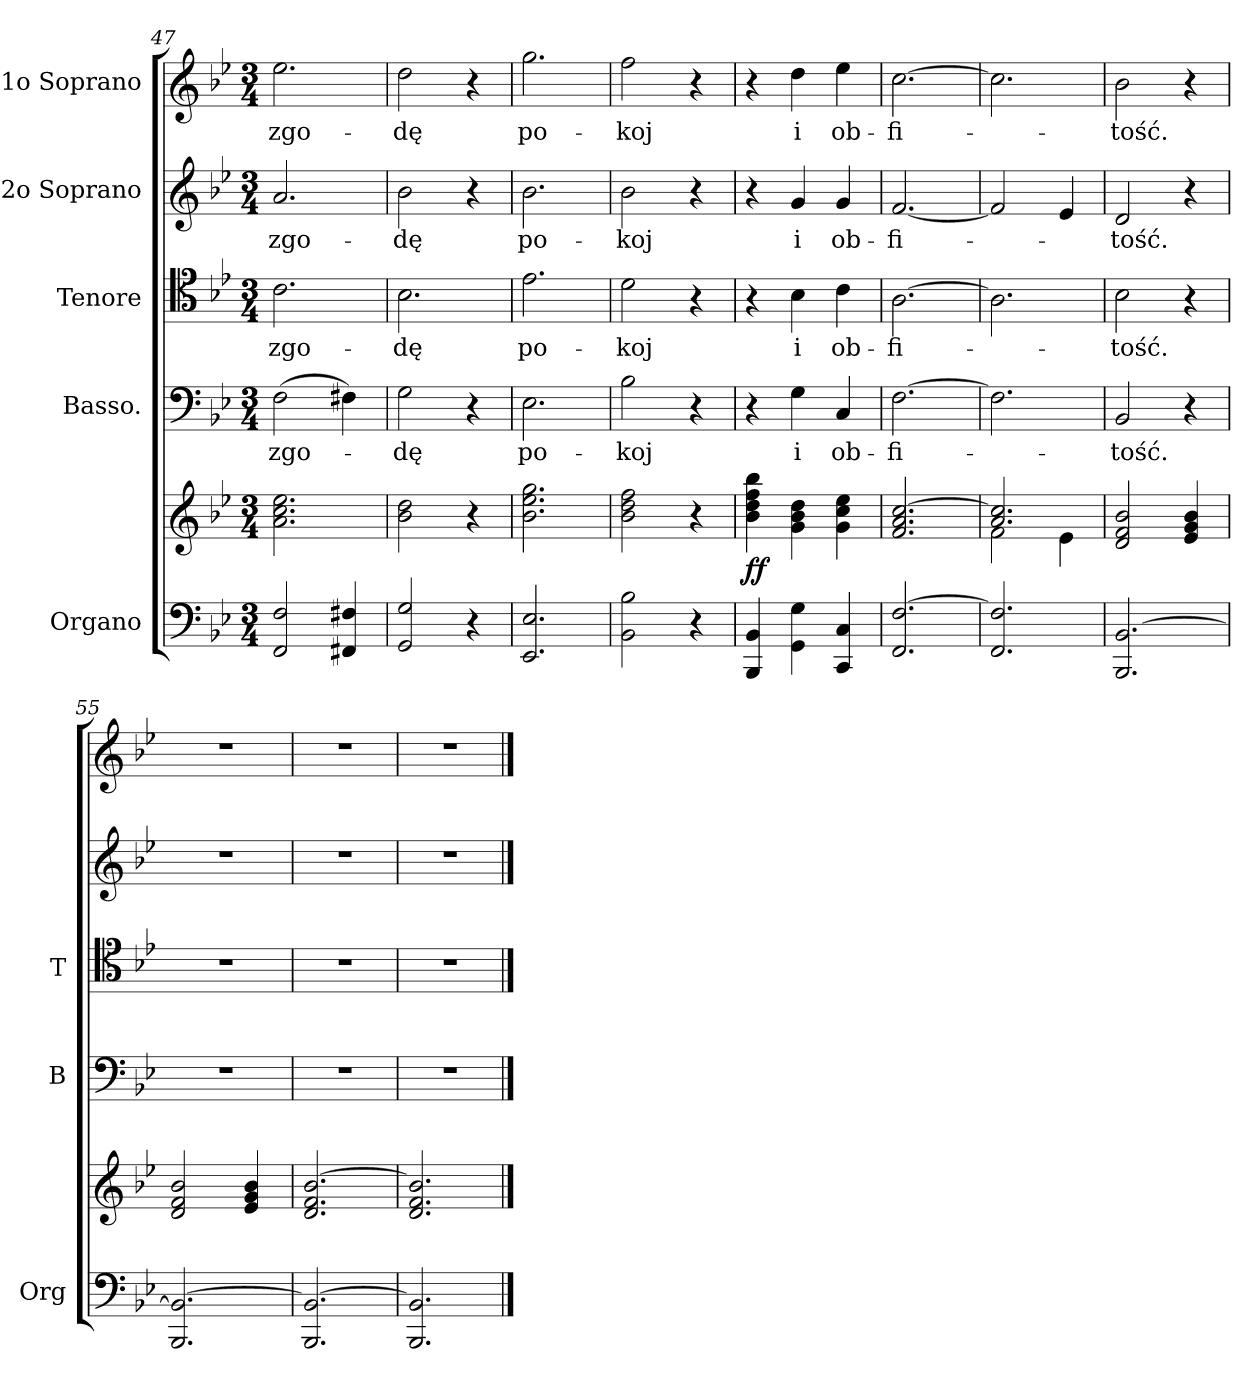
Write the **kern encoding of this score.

**kern	**kern	**dynam	**kern	**text	**kern	**text	**kern	**text	**kern	**text
*part5	*part5	*part5	*part4	*part4	*part3	*part3	*part2	*part2	*part1	*part1
*staff6	*staff5	*staff5/6	*staff4	*staff4	*staff3	*staff3	*staff2	*staff2	*staff1	*staff1
*I"Organo	*	*	*I"Basso.	*	*I"Tenore	*	*I"2o Soprano	*	*I"1o Soprano	*
*I'Org	*	*	*I'B	*	*I'T	*	*	*	*	*
*clefF4	*clefG2	*	*clefF4	*	*clefC4	*	*clefG2	*	*clefG2	*
*k[b-e-]	*k[b-e-]	*	*k[b-e-]	*	*k[b-e-]	*	*k[b-e-]	*	*k[b-e-]	*
*M3/4	*M3/4	*	*M3/4	*	*M3/4	*	*M3/4	*	*M3/4	*
=47	=47	=47	=47	=47	=47	=47	=47	=47	=47	=47
2FF/ 2F/	2.a\ 2.cc\ 2.ee-\	.	(2F\	zgo-	2.c\	zgo-	2.a/	zgo-	2.ee-\	zgo-
4FF#X/ 4F#X/	.	.	4F#X\)	.	.	.	.	.	.	.
=48	=48	=48	=48	=48	=48	=48	=48	=48	=48	=48
2GG/ 2G/	2b-\ 2dd\	.	2G\	-dę	2.B-\	-dę	2b-\	-dę	2dd\	-dę
4r	4r	.	4r	.	.	.	4r	.	4r	.
=49	=49	=49	=49	=49	=49	=49	=49	=49	=49	=49
2.EE-/ 2.E-/	2.b-\ 2.ee-\ 2.gg\	.	2.E-\	po-	2.e-\	po-	2.b-\	po-	2.gg\	po-
=50	=50	=50	=50	=50	=50	=50	=50	=50	=50	=50
2BB-\ 2B-\	2b-\ 2dd\ 2ff\	.	2B-\	-koj	2d\	-koj	2b-\	-koj	2ff\	-koj
4r	4r	.	4r	.	4r	.	4r	.	4r	.
=51	=51	=51	=51	=51	=51	=51	=51	=51	=51	=51
4BBB-/ 4BB-/	4b-\ 4dd\ 4ff\ 4bb-\	ff	4r	.	4r	.	4r	.	4r	.
4GG\ 4G\	4g\ 4b-\ 4dd\	.	4G\	i	4B-\	i	4g/	i	4dd\	i
4CC/ 4C/	4g\ 4cc\ 4ee-\	.	4C/	ob-	4c\	ob-	4g/	ob-	4ee-\	ob-
=52	=52	=52	=52	=52	=52	=52	=52	=52	=52	=52
2.FF/ [2.F/	2.f/ 2.a/ [2.cc/	.	[2.F\	-fi-	[2.A\	-fi-	[2.f/	-fi-	[2.cc\	-fi-
=53	=53	=53	=53	=53	=53	=53	=53	=53	=53	=53
*	*^	*	*	*	*	*	*	*	*	*
2.FF/ 2.F]/	2.a/ 2.cc]/	2f\	.	2.F\]	.	2.A\]	.	2f/]	.	2.cc\]	.
.	.	4e-\	.	.	.	.	.	4e-/	.	.	.
*	*v	*v	*	*	*	*	*	*	*	*	*
=54	=54	=54	=54	=54	=54	=54	=54	=54	=54	=54
2.BBB-/ [2.BB-/	2d/ 2f/ 2b-/	.	2BB-/	-tość.	2B-\	-tość.	2d/	-tość.	2b-\	-tość.
.	4e-/ 4g/ 4b-/	.	4r	.	4r	.	4r	.	4r	.
=55	=55	=55	=55	=55	=55	=55	=55	=55	=55	=55
2.BBB-/ 2.BB-_/	2d/ 2f/ 2b-/	.	2.r	.	2.r	.	2.r	.	2.r	.
.	4e-/ 4g/ 4b-/	.	.	.	.	.	.	.	.	.
=56	=56	=56	=56	=56	=56	=56	=56	=56	=56	=56
2.BBB-/ 2.BB-_/	2.d/ 2.f/ [2.b-/	.	2.r	.	2.r	.	2.r	.	2.r	.
=57	=57	=57	=57	=57	=57	=57	=57	=57	=57	=57
2.BBB-/ 2.BB-]/	2.d/ 2.f/ 2.b-]/	.	2.r	.	2.r	.	2.r	.	2.r	.
==	==	==	==	==	==	==	==	==	==	==
*-	*-	*-	*-	*-	*-	*-	*-	*-	*-	*-
